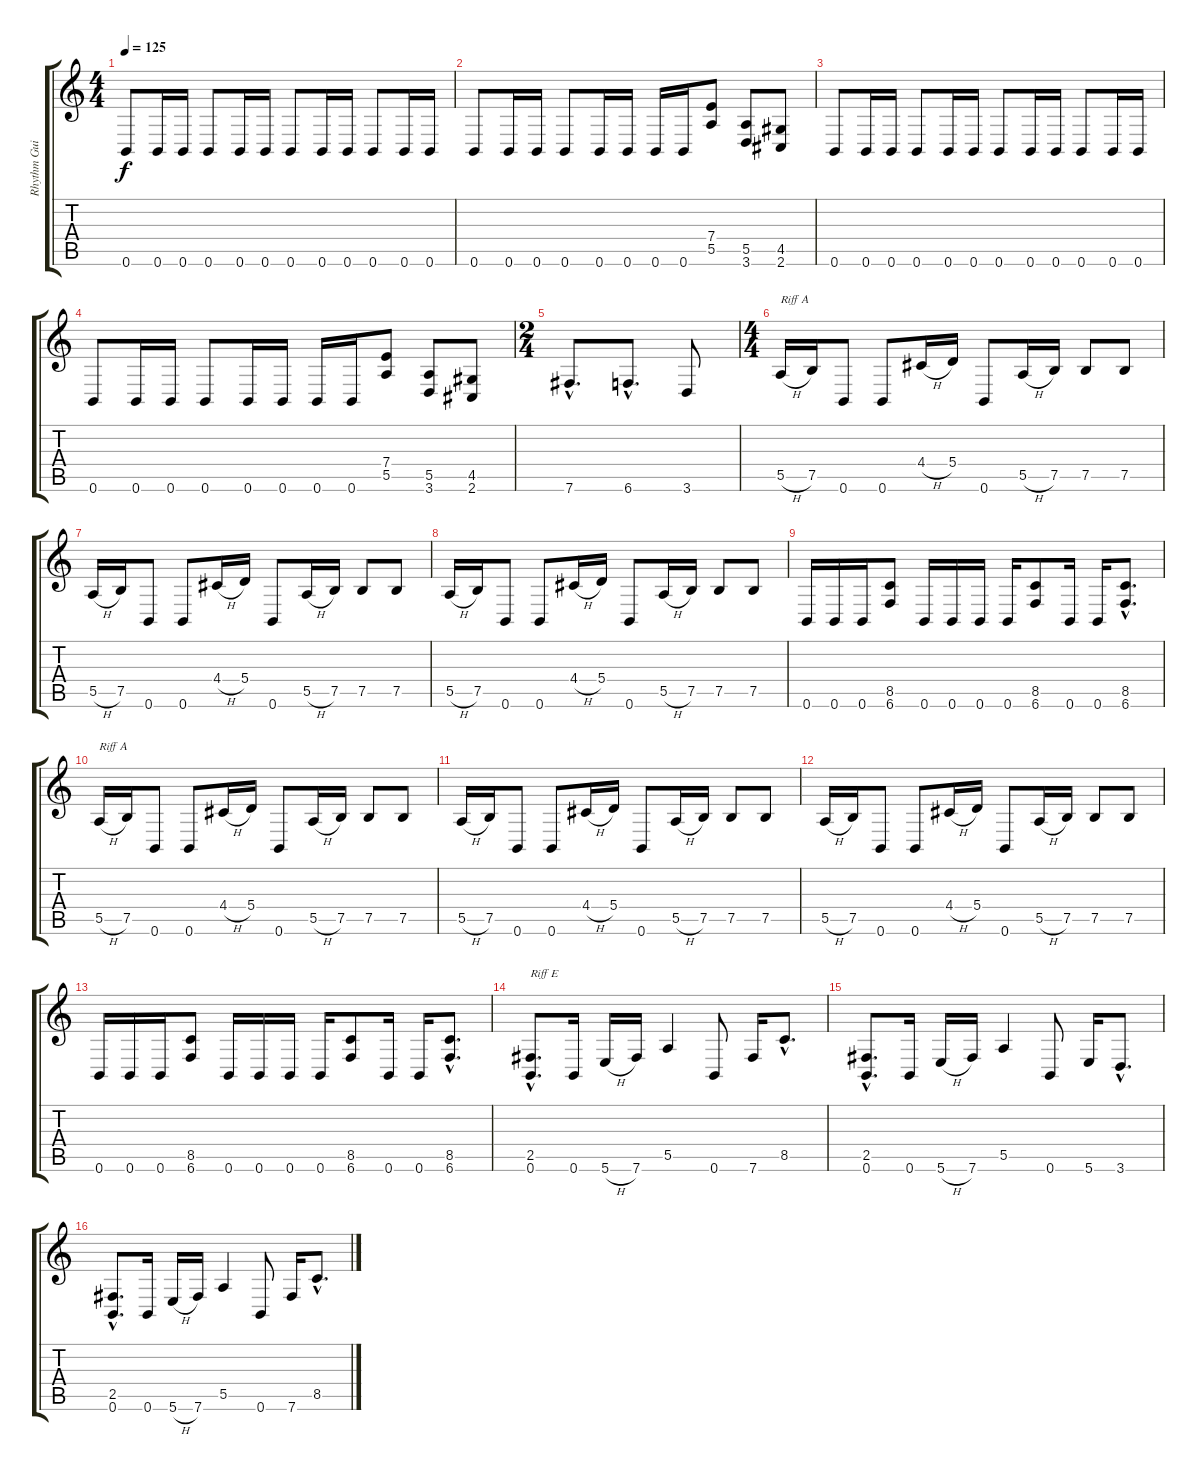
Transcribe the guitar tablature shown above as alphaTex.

\track ("Rhythm Guitar" "Rhythm Gui") {instrument distortionguitar}
\staff {score tabs}
\tuning (B3 Gb3 D3 A2 E2 B1) {hide}
\ts (4 4)
\tempo 125
\clef g2
\ks c
0.6.8{dy f} 0.6.16 0.6.16 0.6.8 0.6.16 0.6.16 0.6.8 0.6.16 0.6.16 0.6.8 0.6.16 0.6.16 |
0.6.8 0.6.16 0.6.16 0.6.8 0.6.16 0.6.16 0.6.16 0.6.16 (7.4 5.5).8 (5.5 3.6).8 (4.5 2.6).8 |
0.6.8 0.6.16 0.6.16 0.6.8 0.6.16 0.6.16 0.6.8 0.6.16 0.6.16 0.6.8 0.6.16 0.6.16 |
0.6.8 0.6.16 0.6.16 0.6.8 0.6.16 0.6.16 0.6.16 0.6.16 (7.4 5.5).8 (5.5 3.6).8 (4.5 2.6).8 |
\ts (2 4)
7.6{hac}.8{d} 6.6{hac}.8{d} 3.6.8 |
\ts (4 4)
5.5{h}.16{txt "Riff A"} 7.5.16 0.6.8 0.6.8 4.4{h}.16 5.4.16 0.6.8 5.5{h}.16 7.5.16 7.5.8 7.5.8 |
5.5{h}.16 7.5.16 0.6.8 0.6.8 4.4{h}.16 5.4.16 0.6.8 5.5{h}.16 7.5.16 7.5.8 7.5.8 |
5.5{h}.16 7.5.16 0.6.8 0.6.8 4.4{h}.16 5.4.16 0.6.8 5.5{h}.16 7.5.16 7.5.8 7.5.8 |
0.6.16 0.6.16 0.6.16 (8.5 6.6).8 0.6.16 0.6.16 0.6.16 0.6.16 (8.5 6.6).8 0.6.16 0.6.16 (8.5{hac} 6.6{hac}).8{d} |
5.5{h}.16{txt "Riff A"} 7.5.16 0.6.8 0.6.8 4.4{h}.16 5.4.16 0.6.8 5.5{h}.16 7.5.16 7.5.8 7.5.8 |
5.5{h}.16 7.5.16 0.6.8 0.6.8 4.4{h}.16 5.4.16 0.6.8 5.5{h}.16 7.5.16 7.5.8 7.5.8 |
5.5{h}.16 7.5.16 0.6.8 0.6.8 4.4{h}.16 5.4.16 0.6.8 5.5{h}.16 7.5.16 7.5.8 7.5.8 |
0.6.16 0.6.16 0.6.16 (8.5 6.6).8 0.6.16 0.6.16 0.6.16 0.6.16 (8.5 6.6).8 0.6.16 0.6.16 (8.5{hac} 6.6{hac}).8{d} |
(2.5{hac} 0.6{hac}).8{d txt "Riff E"} 0.6.16 5.6{h}.16 7.6.16 5.5.4 0.6.8 7.6.16 8.5{hac}.8{d} |
(2.5{hac} 0.6{hac}).8{d} 0.6.16 5.6{h}.16 7.6.16 5.5.4 0.6.8 5.6.16 3.6{hac}.8{d} |
(2.5{hac} 0.6{hac}).8{d} 0.6.16 5.6{h}.16 7.6.16 5.5.4 0.6.8 7.6.16 8.5{hac}.8{d}
